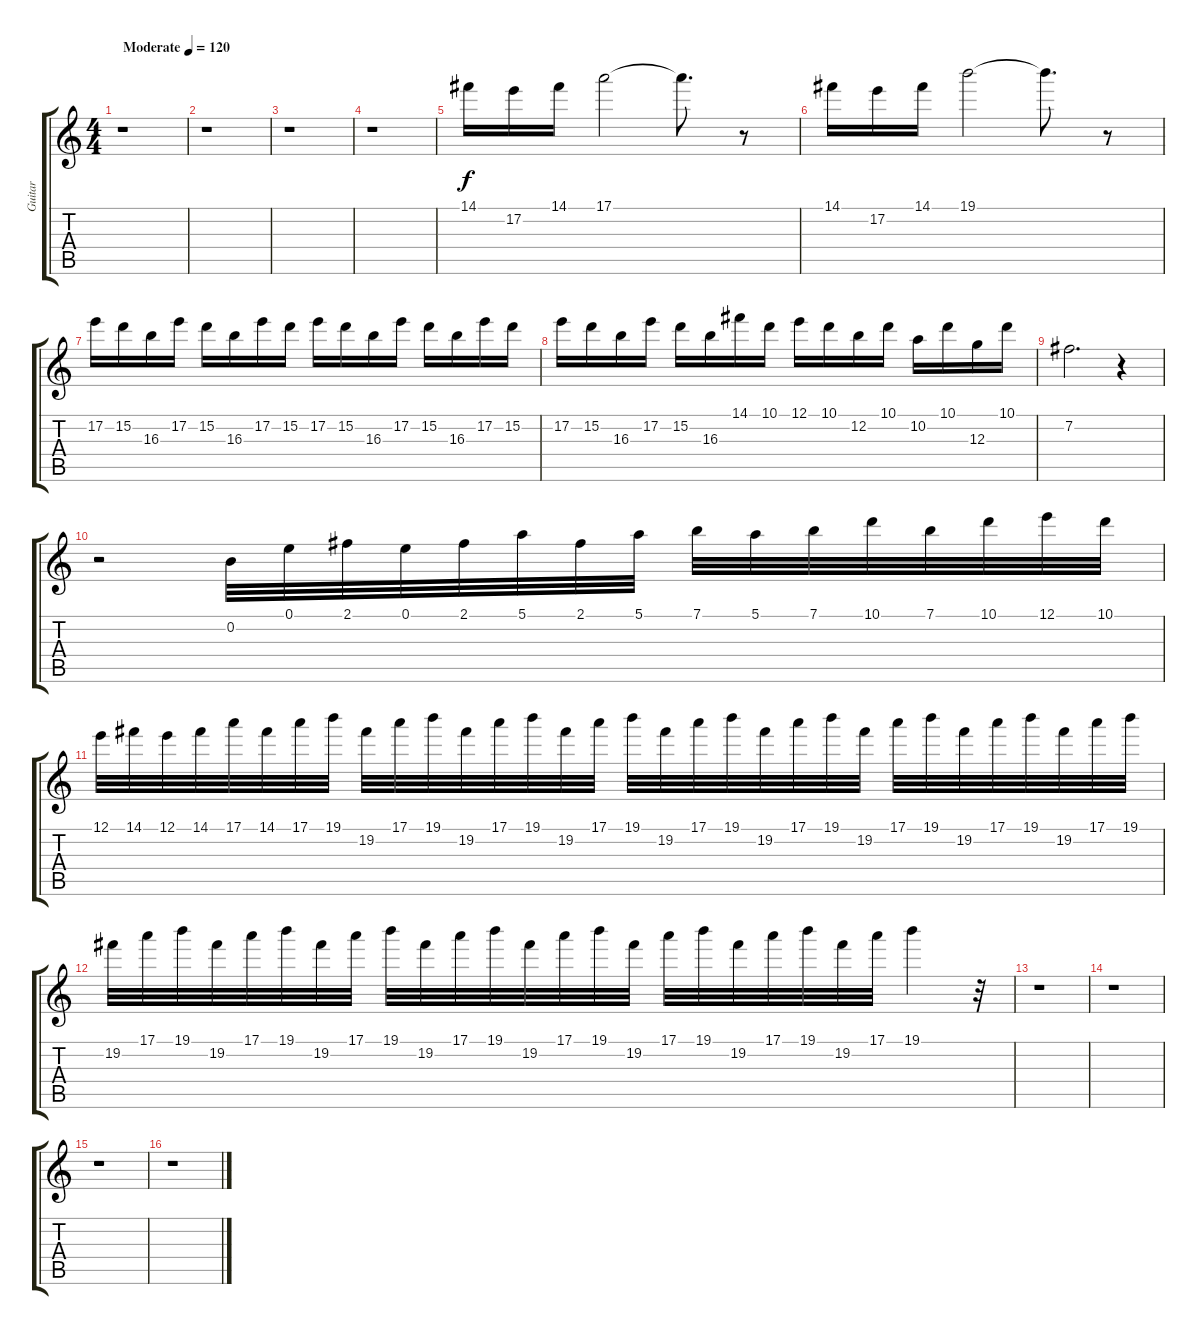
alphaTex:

\track ("Guitar" "Guitar") {instrument distortionguitar}
\staff {score tabs}
\tuning (E4 B3 G3 D3 A2 E2) {hide}
\ts (4 4)
\tempo (120 "Moderate")
\clef g2
\ks c
r.1{dy f instrument distortionguitar} |
r.1 |
r.1 |
r.1 |
14.1.16 17.2.16 14.1.16 17.1.2 17.1{t}.8{d} r.8 |
14.1.16 17.2.16 14.1.16 19.1.2 19.1{t}.8{d} r.8 |
17.2.16 15.2.16 16.3.16 17.2.16 15.2.16 16.3.16 17.2.16 15.2.16 17.2.16 15.2.16 16.3.16 17.2.16 15.2.16 16.3.16 17.2.16 15.2.16 |
17.2.16 15.2.16 16.3.16 17.2.16 15.2.16 16.3.16 14.1.16 10.1.16 12.1.16 10.1.16 12.2.16 10.1.16 10.2.16 10.1.16 12.3.16 10.1.16 |
7.2.2{d} r.4 |
r.2 0.2.32{volume 6} 0.1.32 2.1.32 0.1.32 2.1.32 5.1.32{volume 7} 2.1.32 5.1.32 7.1.32 5.1.32 7.1.32 10.1.32{volume 8} 7.1.32 10.1.32 12.1.32 10.1.32 |
12.1.32 14.1.32{volume 9} 12.1.32 14.1.32 17.1.32 14.1.32 17.1.32{volume 9} 19.1.32 19.2.32 17.1.32 19.1.32 19.2.32{volume 10} 17.1.32 19.1.32 19.2.32 17.1.32 19.1.32 19.2.32{volume 12} 17.1.32 19.1.32 19.2.32 17.1.32{volume 13} 19.1.32 19.2.32 17.1.32 19.1.32 19.2.32{volume 14} 17.1.32 19.1.32 19.2.32 17.1.32 19.1.32{volume 15} |
19.2.32 17.1.32 19.1.32 19.2.32 17.1.32 19.1.32 19.2.32 17.1.32 19.1.32 19.2.32 17.1.32 19.1.32 19.2.32 17.1.32 19.1.32 19.2.32 17.1.32 19.1.32 19.2.32 17.1.32 19.1.32 19.2.32 17.1.32 19.1.4 r.32 |
r.1 |
r.1 |
r.1 |
r.1
